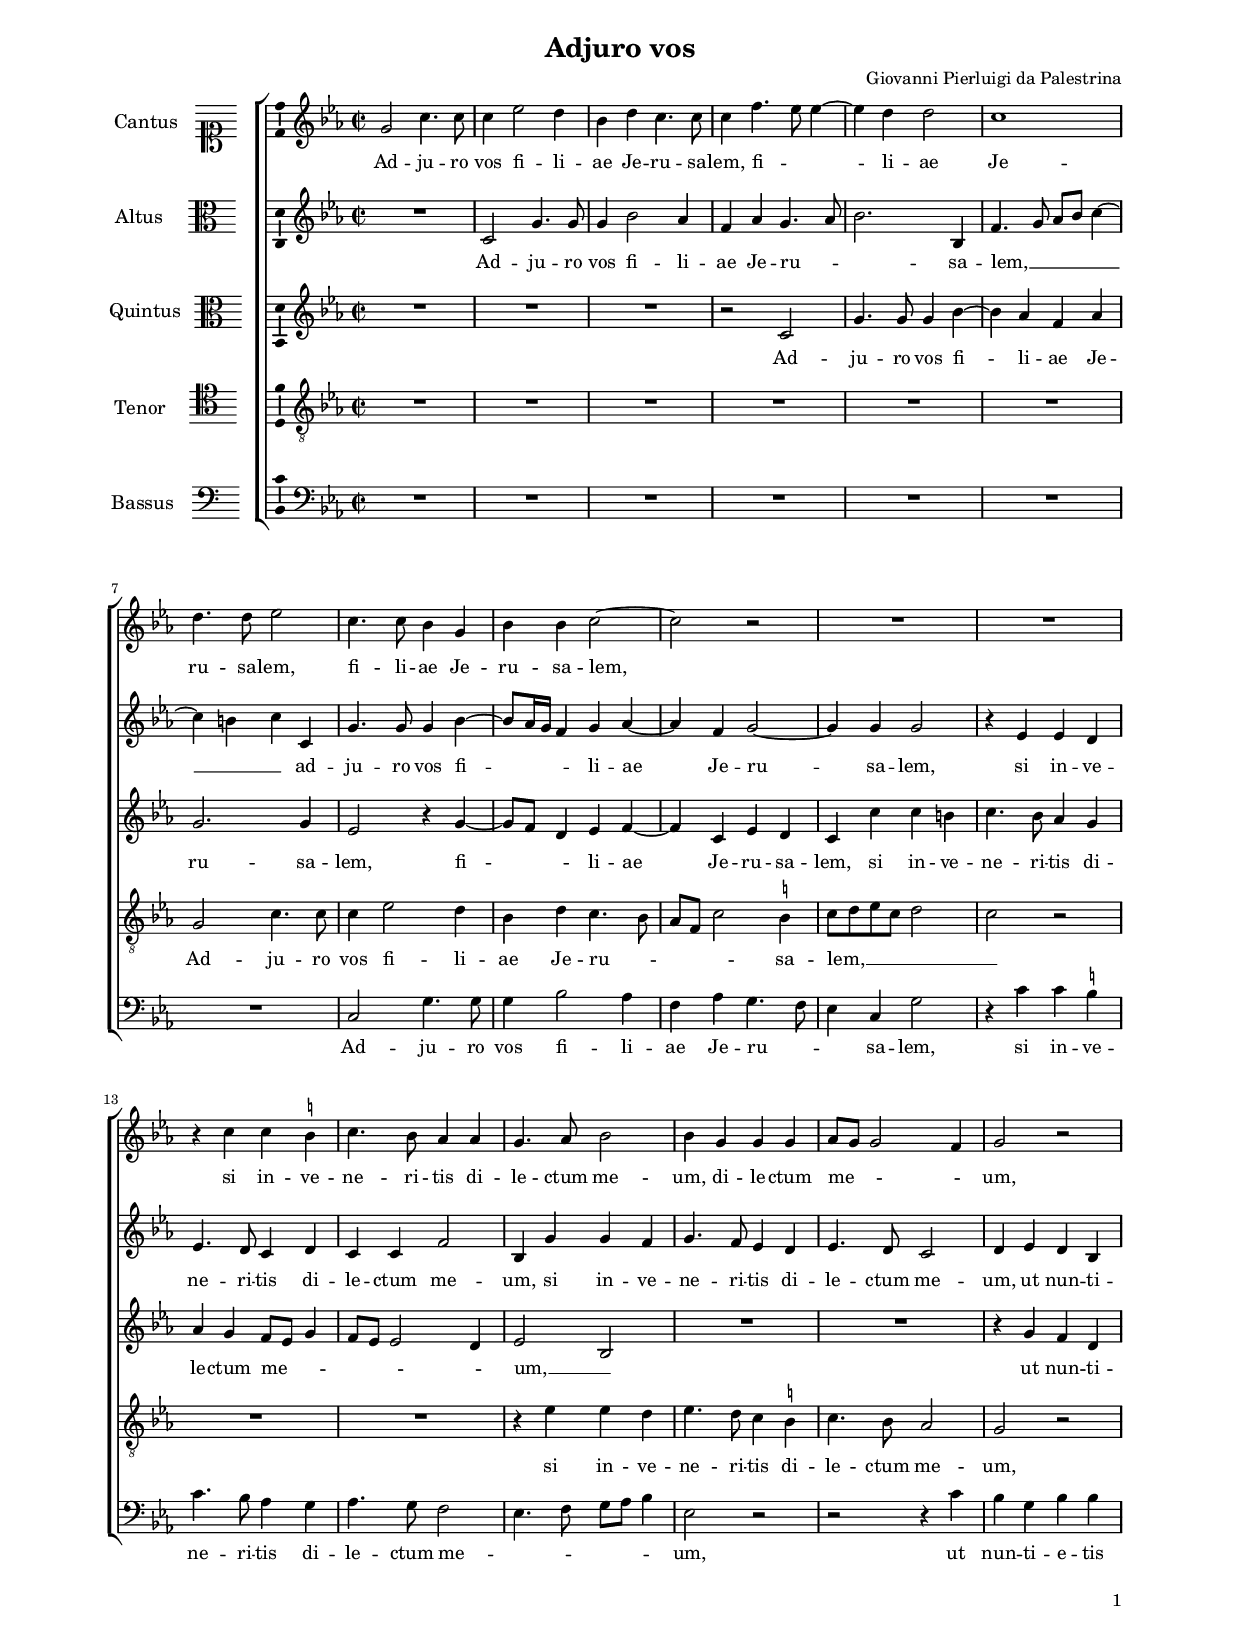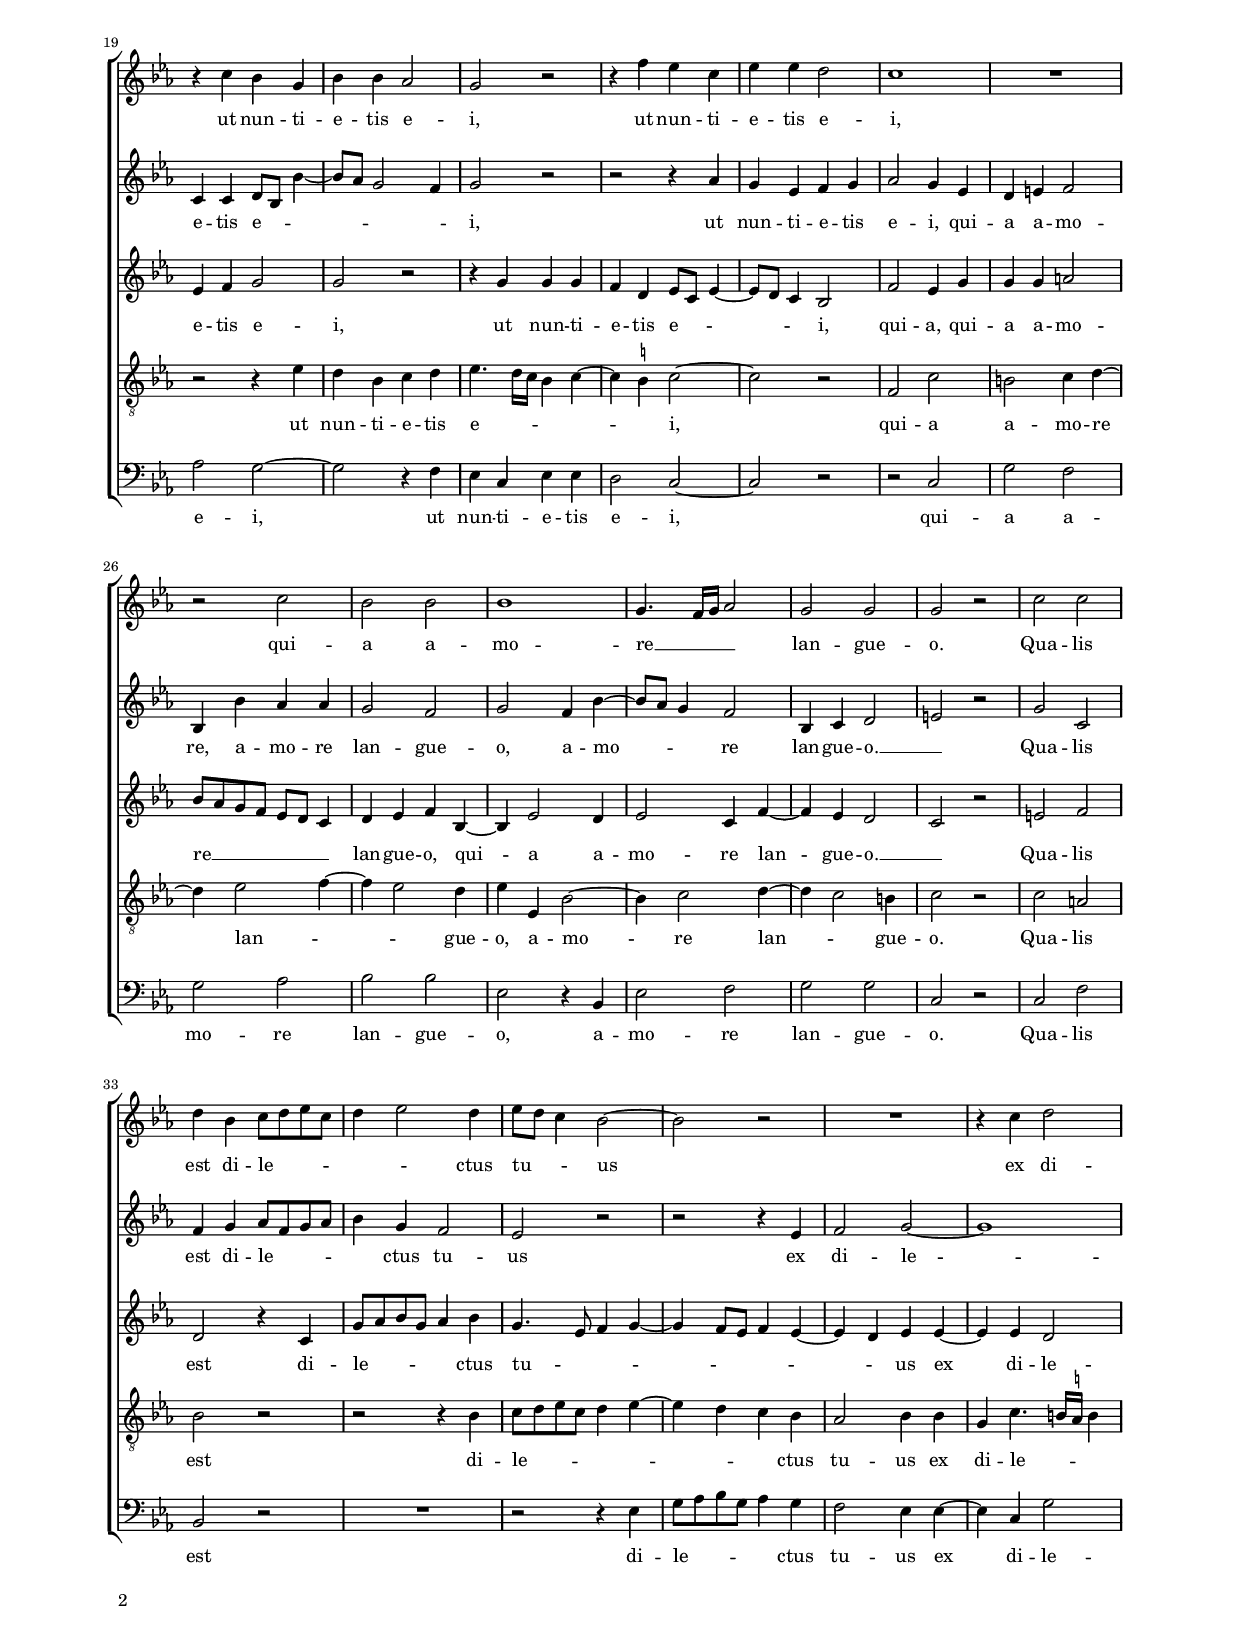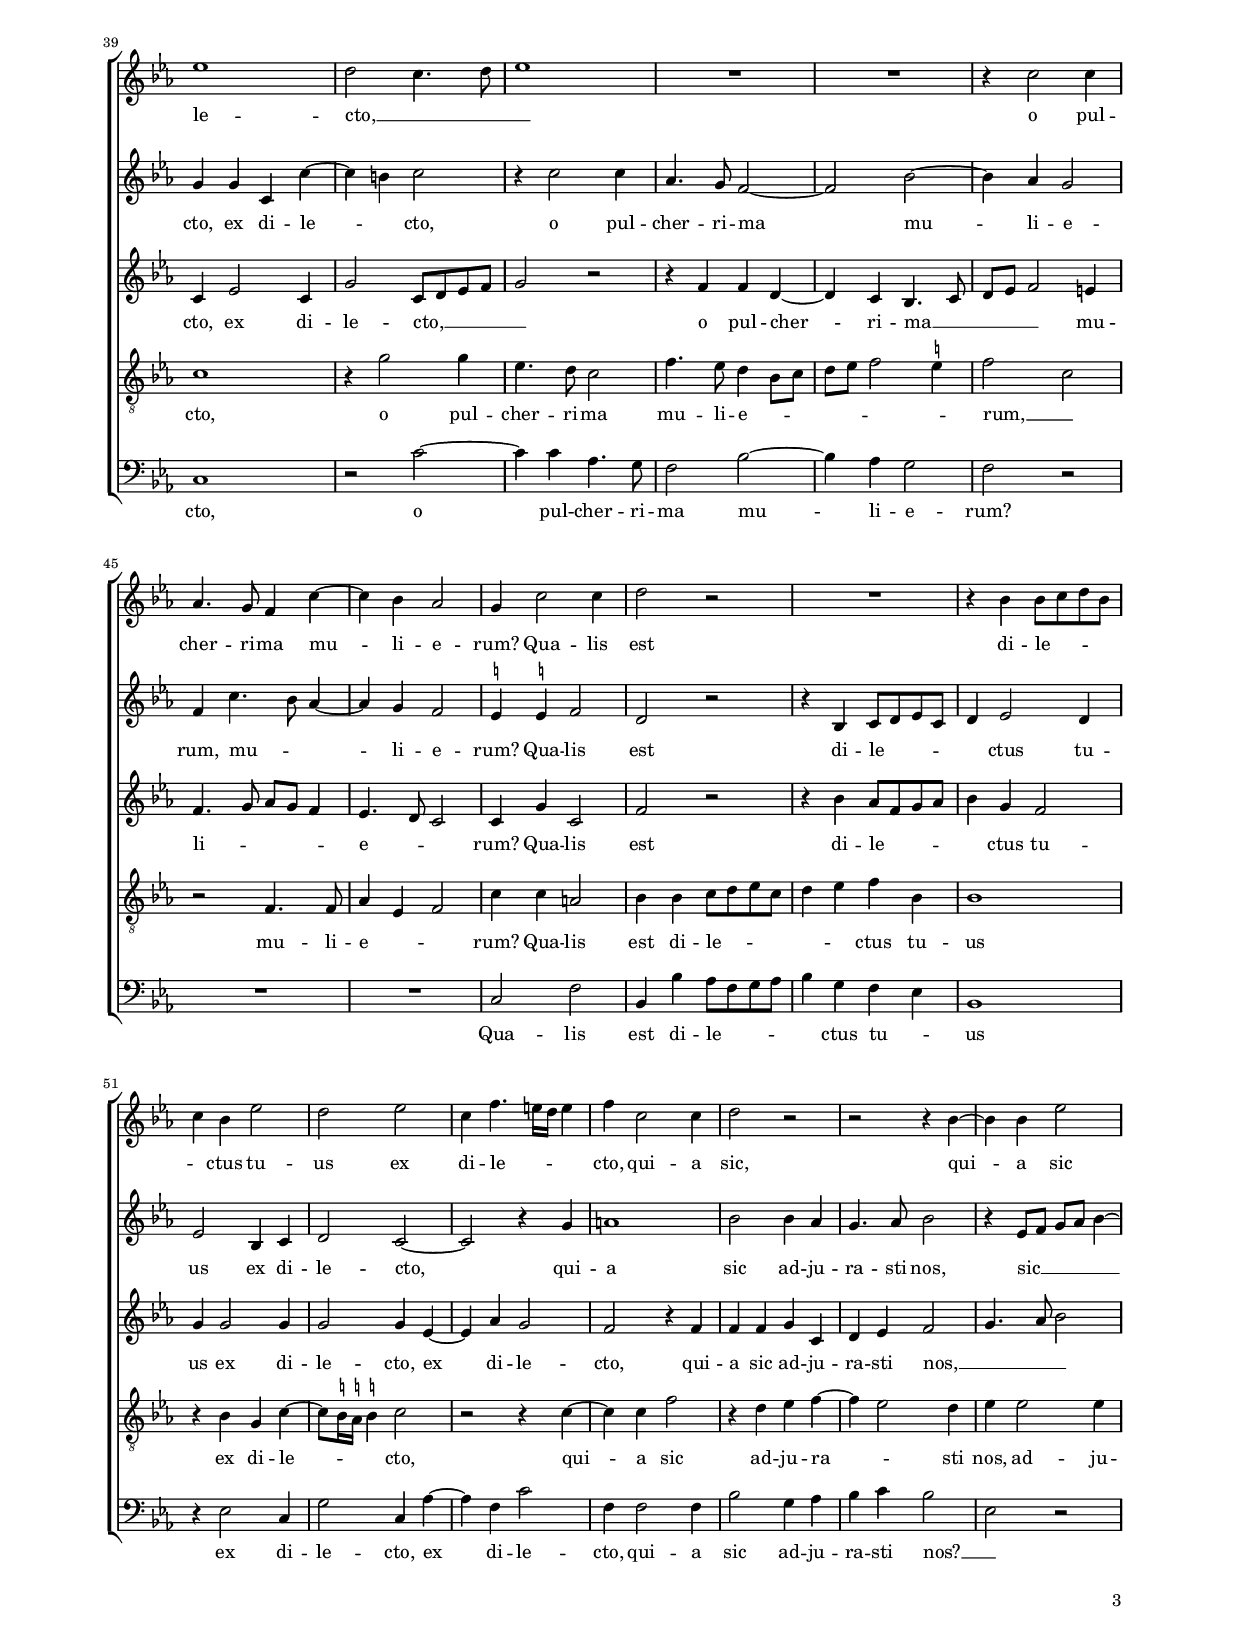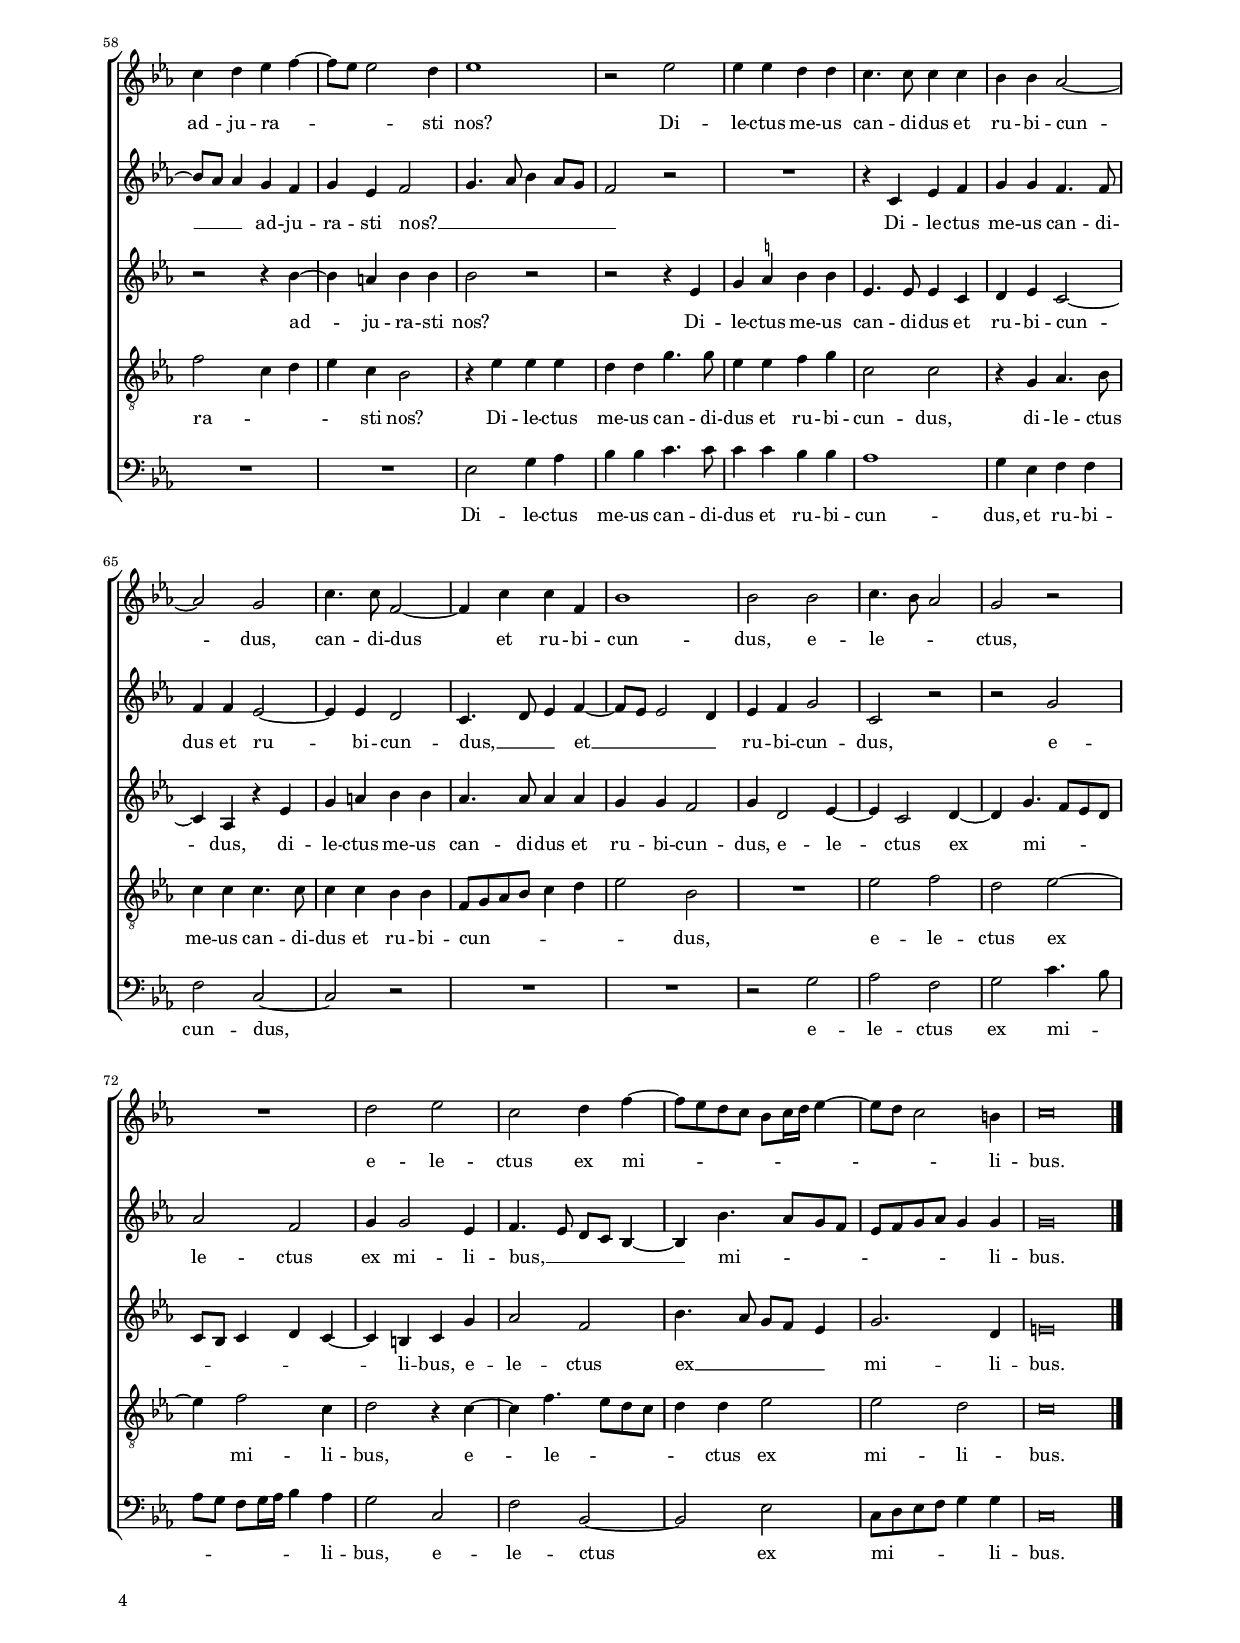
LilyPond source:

\header
{
  title="Adjuro vos"
  composer="Giovanni Pierluigi da Palestrina"
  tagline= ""
}

\version "2.24.0"
\language deutsch
#(set-global-staff-size 15)
% #(set-default-paper-size "letter")
#(ly:set-option 'point-and-click #f)


\paper
	{
	top-margin = 1.8 \cm
	bottom-margin = 1.2 \cm
	left-margin = 2 \cm
	right-margin = 2 \cm
	ragged-bottom = ##f
	ragged-last-bottom = ##f
	print-page-number = ##f
	system-system-spacing = #'((basic-distance . 16) (minimum-distance . 14) (padding . 5) (strechability . 150))
	oddFooterMarkup=\markup   \fill-line { "" \fromproperty #'page:page-number-string }
	evenFooterMarkup=\markup  \fill-line { \fromproperty #'page:page-number-string "" }
	last-bottom-spacing = #'((basic-distance . 12) (minimum-distance . 7) (padding . 4))
	systems-per-page = 3
	page-count = 4
%	min-systems-per-page = 3
	markup-system-spacing.basic-distance = #12
	}

	
global = {
	\key c \major
	\time 2/2
	\set Score.tempoHideNote = ##t
	\tempo 4 = 95
	\skip 1*76
	\set Score.measureLength = #(ly:make-moment 2/1)
	\skip 1*2 \bar "|."
	}

	ficta = { \once \set suggestAccidentals = ##t }

	forget = #(define-music-function (music) (ly:music?) #{
		\accidentalStyle forget
		$music
		\accidentalStyle default
		#})


incipitcantus = \markup { \score {
	{
	\set Staff.instrumentName = \markup { \fontsize #1 "Cantus" }
	\key c \major
	\clef soprano
	s4 \bar ""
	}
	\layout  {
	raggedright = ##t
	indent = 1.6 \cm
	line-width = 2.4\cm
	\context { \Staff \remove Time_signature_engraver }
	\override Staff.Clef.Y-extent = #'(0 . 0)
	}} \hspace #1 }

      
incipitaltus = \markup { \score {
	{
	\set Staff.instrumentName = \markup { \fontsize #1 "Altus" }
	\key c \major
	\clef alto
	s4 \bar ""
	}
	\layout  {
	raggedright = ##t
	indent = 1.6 \cm
	line-width = 2.4\cm
	\context { \Staff \remove Time_signature_engraver }
	\override Staff.Clef.Y-extent = #'(0 . 0)
	}} \hspace #1 }
      
      
incipitquintus = \markup { \score {
	{
	\set Staff.instrumentName = \markup { \fontsize #1 "Quintus" }
	\key c \major
	\clef alto
	s4 \bar ""
	}
	\layout  {
	raggedright = ##t
	indent = 1.6 \cm
	line-width = 2.4\cm
	\context { \Staff \remove Time_signature_engraver }
	\override Staff.Clef.Y-extent = #'(0 . 0)
	}} \hspace #1 }
    

incipittenor = \markup { \score {
	{
	\set Staff.instrumentName = \markup { \fontsize #1 "Tenor" }
	\key c \major
	\clef tenor
	s4 \bar ""
	}
	\layout  {
	raggedright = ##t
	indent = 1.6 \cm
	line-width = 2.4\cm
	\context { \Staff \remove Time_signature_engraver }
	\override Staff.Clef.Y-extent = #'(0 . 0)
	}} \hspace #1 }
      
      
incipitbassus = \markup { \score {
	{
	\set Staff.instrumentName = \markup { \fontsize #1 "Bassus" }
	\key c \major
	\clef bass
	s4 \bar ""
	}
	\layout  {
	raggedright = ##t
	indent = 1.6 \cm
	line-width = 2.4\cm
	\context { \Staff \remove Time_signature_engraver }
	\override Staff.Clef.Y-extent = #'(0 . 0)
	}} \hspace #1 }


cantus =  \relative c''
	{
	e,2 a4. a8
	a4 c2 h4
	g4 h a4. a8
	a4 d4. c8 c4~
%5
	c4 h h2 |
	a1
	h4. h8 c2
	a4. a8 g4 e
	g4 g a2~
%10
	a2 r |
	R1
	R1
	r4 a a \ficta gis
	a4. g8 f4 f
%15
	e4. f8 g2 |
	g4 e e e
	f8 e e2 d4
	e2 r
	r4 a g e
%20
	g4 g f2 |
	e2 r
	r4 d' c a
	c4 c h2
	a1
%25
	R1 |
	r2 a
	g2 g
	g1
	e4. d16 e f2
%30
	e2 e |
	e2 r
	a2 a
	h4 g a8 h c a
	h4 c2 h4
%35
	c8 h a4 g2~ |
	g2 r
	R1
	r4 a h2
	c1
%40
	h2 a4. h8 |
	c1
	R1
	R1
	r4 a2 a4
%45
	f4. e8 d4 a'~ |
	a4 g f2
	e4 a2 a4
	h2 r
	R1
%50
	r4 g g8 a h g |
	a4 g c2
	h2 c
	a4 d4. cis16 h cis4
	d4 a2 a4
%55
	h2 r |
	r2 r4 g~
	g4 g c2
	a4 h c d~
	d8 c c2 h4
%60
	c1 |
	r2 c
	c4 c h h
	a4. a8 a4 a
	g4 g f2~
%65
	f2 e |
	a4. a8 d,2~
	d4 a' a d,
	g1
	g2 g
%70
	a4. g8 f2 |
	e2 r
	R1
	h'2 c
	a2 h4 d~
%75
	d8 c h a g a16 h c4~ |
	c8 h a2 gis4
	a\breve |
	}


altus =  \relative c'
	{
	R1
	a2 e'4. e8
	e4 g2 f4
	d4 f e4. f8
%5
	g2. g,4 |
	d'4. e8 f g a4~
	a4 gis a a,
	e'4. e8 e4 g~
	g8 f16 e d4 e f~
%10
	f4 d e2~ |
	e4 e e2
	r4 c c h
	c4. h8 a4 h
	a4 a d2
%15
	g,4 e'4 e d |
	e4. d8 c4 h
	c4. h8 a2
	h4 c h g
	a4 a h8 g g'4~
%20
	g8 f e2 d4 |
	e2 r
	r2 r4 f
	e4 c d e
	f2 e4 c
%25
	h4 cis d2 |
	g,4 g' f f
	e2 d
	e2 d4 g~
	g8 f e4 d2
%30
	g,4 a h2 |
	cis2 r
	e2 a,
	d4 e f8 d e f
	g4 e d2
%35
	c2 r |
	r2 r4 c
	d2 e~
	e1
	e4 e a, a'~
%40
	a4 gis a2 |
	r4 a2 a4
	f4. e8 d2~
	d2 g~
	g4 f e2
%45
	d4 a'4. g8 f4~ |
	f4 e d2
	\ficta cis4 \ficta cis! d2
	h2 r
	r4 g a8 h c a
%50
	h4 c2 h4 |
	c2 g4 a
	h2 a~
	a2 r4 e'
	fis1
%55
	g2 g4 f |
	e4. f8 g2
	r4 c,8 d e f g4~
	g8 f f4 e d
	e4 c d2
%60
	e4. f8 g4 f8 e |
	d2 r
	R1
	r4 a c d
	e4 e d4. d8
%65
	d4 d c2~ |
	c4 c h2
	a4. h8 c4 d~
	d8 c c2 h4
	c4 d e2
%70
	a,2 r |
	r2 e'
	f2 d
	e4 e2 c4
	d4. c8 h a g4~
%75
	g4 g'4. f8 e d |
	c8 d e f e4 e
	e\breve |
	}


quintus =  \relative c'
	{
	R1
	R1
	R1
	r2 a
%5
	e'4. e8 e4 g~ |
	g4 f d f
	e2. e4
	c2 r4 e~
	e8 d h4 c d~
%10
	d4 a c h |
	a4 a' a gis
	a4. g8 f4 e
	f4 e d8 c e4
	d8 c c2 h4
%15
	c2 g |
	R1
	R1
	r4 e' d h
	c4 d e2
%20
	e2 r |
	r4 e e e
	d4 h c8 a c4~
	c8 h a4 g2
	d'2 c4 e
%25
	e4 e fis2 |
	g8 f e d c h a4
	h4 c d g,~
	g4 c2 h4
	c2 a4 d~
%30
	d4 c h2 |
	a2 r
	cis2 d
	h2 r4 a
	e'8 f g e f4 g
%35
	e4. c8 d4 e~ |
	e4 d8 c d4 c~
	c4 h c c~
	c4 c h2
	a4 c2 a4
%40
	e'2 a,8 h c d |
	e2 r
	r4 d d h~
	h4 a g4. a8
	h8 c d2 cis4
%45
	d4. e8 f e d4 |
	c4. h8 a2
	a4 e' a,2
	d2 r
	r4 g f8 d e f
%50
	g4 e d2 |
	e4 e2 e4
	e2 e4 c~
	c4 f e2
	d2 r4 d
%55
	d4 d e a, |
	h4 c d2
	e4. f8 g2
	r2 r4 g~
	g4 fis g g
%60
	g2 r |
	r2 r4 c,
	e4 \ficta fis g g
	c,4. c8 c4 a
	h4 c a2~
%65
	a4 f r c' |
	e4 fis g g
	f4. f8 f4 f
	e4 e d2
	e4 h2 c4~
%70
	c4 a2 h4~ |
	h4 e4. d8 c h
	a8 g a4 h a~
	a4 gis a e'
	f2 d
%75
	g4. f8 e d c4 |
	e2. h4
	cis\breve |
	}


tenor  =  \relative c'
	{
	R1
	R1
	R1
	R1
%5
	R1 |
	R1
	e,2 a4. a8
	a4 c2 h4
	g4 h a4. g8
%10
	f8 d a'2 \ficta gis4 |
	a8 h c a h2
	a2 r
	R1
	R1
%15
	r4 c c h |
	c4. h8 a4 \ficta gis4
	a4. g8 f2
	e2 r
	r2 r4 c'
%20
	h4 g a h |
	c4. h16 a g4 a~
	a4 \ficta gis a2~
	a2 r
	d,2 a'
%25
	gis2 a4 h~ |
	h4 c2 d4~
	d4 c2 h4
	c4 c, g'2~
	g4 a2 h4~
%30
	h4 a2 gis4 |
	a2 r
	a2 fis
	g2 r
	r2 r4 g
%35
	a8 h c a h4 c~ |
	c4 h a g
	f2 g4 g
	e4 a4. gis16 \ficta fis gis4
	a1
%40
	r4 e'2 e4 |
	c4. h8 a2
	d4. c8 h4 g8 a
	h8 c d2 \ficta cis4
	d2 a
%45
	r2 d,4. d8 |
	f4 c d2
	a'4 a fis2
	g4 g a8 h c a
	h4 c d g,
%50
	g1 |
	r4 g e a~
	a8 \ficta gis16 \ficta fis \ficta gis!4 a2
	r2 r4 a~
	a4 a d2
%55
	r4 h c d~ |
	d4 c2 h4
	c4 c2 c4
	d2 a4 h
	c4 a g2
%60
	r4 c c c |
	h4 h e4. e8
	c4 c d e
	a,2 a
	r4 e f4. g8
%65
	a4 a a4. a8 |
	a4 a g g
	d8 e f g a4 h
	c2 g
	R1
%70
	c2 d |
	h2 c~
	c4 d2 a4
	h2 r4 a~
	a4 d4. c8 h a
%75
	h4 h c2 |
	c2 h
	a\breve |
	}


bassus  =  \relative c
	{
	R1
	R1
	R1
	R1
%5
	R1 |
	R1
	R1
	a2 e'4. e8
	e4 g2 f4
%10
	d4 f e4. d8 |
	c4 a e'2
	r4 a a \ficta gis
	a4. g8 f4 e
	f4. e8 d2
%15
	c4. d8 e f g4 |
	c,2 r
	r2 r4 a'
	g4 e g g
	f2 e~
%20
	e2 r4 d |
	c4 a c c
	h2 a~
	a2 r
	r2 a
%25
	e'2 d |
	e2 f
	g2 g
	c,2 r4 g
	c2 d
%30
	e2 e |
	a,2 r
	a2 d
	g,2 r
	R1
%35
	r2 r4 c |
	e8 f g e f4 e
	d2 c4 c~
	c4 a e'2
	a,1
%40
	r2 a'~ |
	a4 a f4. e8
	d2 g~
	g4 f e2
	d2 r
%45
	R1 |
	R1
	a2 d
	g,4 g' f8 d e f
	g4 e d c
%50
	g1 |
	r4 c2 a4
	e'2 a,4 f'~
	f4 d a'2
	d,4 d2 d4
%55
	g2 e4 f |
	g4 a g2
	c,2 r
	R1
	R1
%60
	c2 e4 f |
	g4 g a4. a8
	a4 a g g
	f1
	e4 c d d
%65
	d2 a~ |
	a2 r
	R1
	R1
	r2 e'
%70
	f2 d |
	e2 a4. g8
	f8 e d[ e16 f] g4 f
	e2 a,
	d2 g,~
%75
	g2 c |
	a8 h c d e4 e
	a,\breve |
	}


lyricscantus = \lyricmode {
	Ad -- ju -- ro vos fi -- li -- ae Je -- ru -- sa -- lem,
	fi -- _ _ li -- ae Je -- ru -- sa -- lem,
	fi -- li -- ae Je -- ru -- sa -- lem,
	si in -- ve -- ne -- ri -- tis di -- le -- ctum me -- um,
	di -- le -- ctum me -- _ _ _ um,
	ut nun -- ti -- e -- tis e -- i,
	ut nun -- ti -- e -- tis e -- i,
	qui -- a a -- mo -- re __ _ _ _ lan -- gue -- o.
	Qua -- lis est di -- le -- _ _ _ _ _ ctus tu -- _ _ us ex di -- le -- cto, __ _ _ _
	o pul -- cher -- ri -- ma mu -- li -- e -- rum?
	Qua -- lis est di -- le -- _ _ _ _ ctus tu -- us ex di -- le -- _ _ _ cto,
	qui -- a sic,
	qui -- a sic ad -- ju -- ra -- _ _ _ sti nos?
	Di -- le -- ctus me -- us can -- di -- dus et ru -- bi -- cun -- dus,
	can -- di -- dus et ru -- bi -- cun -- dus,
	e -- le -- _ _ ctus,
	e -- le -- ctus ex mi -- _ _ _ _ _ _ _ _ _ li -- bus.
	}


lyricsaltus = \lyricmode {
	Ad -- ju -- ro vos fi -- li -- ae Je -- ru -- _ _ sa -- lem, __ _ _ _ _ _ _
	ad -- ju -- ro vos fi -- _ _ _ li -- ae Je -- ru -- sa -- lem,
	si in -- ve -- ne -- ri -- tis di -- le -- ctum me -- um,
	si in -- ve -- ne -- ri -- tis di -- le -- ctum me -- um,
	ut nun -- ti -- e -- tis e -- _ _ _ _ _ i,
	ut nun -- ti -- e -- tis e -- i,
	qui -- a a -- mo -- re,
	a -- mo -- re lan -- gue -- o,
	a -- mo -- _ _ re lan -- gue -- o. __ _
	Qua -- lis est di -- le -- _ _ _ _ ctus tu -- us ex di -- le -- cto,
	ex di -- le -- _ cto,
	o pul -- cher -- ri -- ma mu -- li -- e -- rum,
	mu -- _ _ li -- e -- rum?
	Qua -- lis est di -- le -- _ _ _ _ ctus tu -- us ex di -- le -- cto,
	qui -- a sic ad -- ju -- ra -- sti nos,
	sic __ _ _ _ _ _ _ ad -- ju -- ra -- sti nos? __ _ _ _ _ _ _
	Di -- le -- ctus me -- us can -- di -- dus et ru -- bi -- cun -- dus, __ _ _
	et __ _ _ _ ru -- bi -- cun -- dus,
	e -- le -- ctus ex mi -- li -- bus, __ _ _ _ _
	mi -- _ _ _ _ _ _ _ _ li -- bus.
	}


lyricsquintus = \lyricmode {
	Ad -- ju -- ro vos fi -- li -- ae Je -- ru -- sa -- lem,
	fi -- _ _ li -- ae Je -- ru -- sa -- lem,
	si in -- ve -- ne -- ri -- tis di -- le -- ctum me -- _ _ _ _ _ _ um, __ _
	ut nun -- ti -- e -- tis e -- i,
	ut nun -- ti -- e -- tis e -- _ _ _ _ i,
	qui -- a,
	qui -- a a -- mo -- re __ _ _ _ _ _ _ lan -- gue -- o,
	qui -- a a -- mo -- re lan -- gue -- o. __ _
	Qua -- lis est di -- le -- _ _ _ _ ctus tu -- _ _ _ _ _ _ _ _ us ex di -- le -- cto,
	ex di -- le -- cto, __ _ _ _ _
	o pul -- cher -- ri -- ma __ _ _ _ _ mu -- li -- _ _ _ _ e -- _ _ rum?
	Qua -- lis est di -- le -- _ _ _ _ ctus tu -- us ex di -- le -- cto,
	ex di -- le -- cto,
	qui -- a sic ad -- ju -- ra -- sti nos, __ _ _ _
	ad -- ju -- ra -- sti nos?
	Di -- le -- ctus me -- us can -- di -- dus et ru -- bi -- cun -- dus,
	di -- le -- ctus me -- us can -- di -- dus et ru -- bi -- cun -- dus,
	e -- le -- ctus ex mi -- _ _ _ _ _ _ _ _ li -- bus,
	e -- le -- ctus ex __ _ _ _ _ mi -- li -- bus.
	}


lyricstenor = \lyricmode {
	Ad -- ju -- ro vos fi -- li -- ae Je -- ru -- _ _ _ _ sa -- lem, __ _ _ _ _ _
	si in -- ve -- ne -- ri -- tis di -- le -- ctum me -- um,
	ut nun -- ti -- e -- tis e -- _ _ _ _ _ i,
	qui -- a a -- mo -- re lan -- _ _ gue -- o,
	a -- mo -- re lan -- _ gue -- o.
	Qua -- lis est di -- le -- _ _ _ _ _ _ _ ctus tu -- us ex di -- le -- _ _ _ cto,
	o pul -- cher -- ri -- ma mu -- li -- e -- _ _ _ _ _ _ rum, __ _
	mu -- li -- e -- _ _ rum?
	Qua -- lis est di -- le -- _ _ _ _ _ ctus tu -- us ex di -- le -- _ _ _ cto,
	qui -- a sic ad -- ju -- ra -- _ sti nos,
	ad -- ju -- ra -- _ _ _ sti nos?
	Di -- le -- ctus me -- us can -- di -- dus et ru -- bi -- cun -- dus,
	di -- le -- ctus me -- us can -- di -- dus et ru -- bi -- cun -- _ _ _ _ _ _ dus,
	e -- le -- ctus ex mi -- li -- bus,
	e -- le -- _ _ _ _ ctus ex mi -- li -- bus.
	}


lyricsbassus = \lyricmode {
	Ad -- ju -- ro vos fi -- li -- ae Je -- ru -- _ _ sa -- lem,
	si in -- ve -- ne -- ri -- tis di -- le -- ctum me -- _ _ _ _ _ um,
	ut nun -- ti -- e -- tis e -- i,
	ut nun -- ti -- e -- tis e -- i,
	qui -- a a -- mo -- re lan -- gue -- o,
	a -- mo -- re lan -- gue -- o.
	Qua -- lis est di -- le -- _ _ _ _ ctus tu -- us ex di -- le -- cto,
	o pul -- cher -- ri -- ma mu -- li -- e -- rum?
	Qua -- lis est di -- le -- _ _ _ _ ctus tu -- _ us ex di -- le -- cto,
	ex di -- le -- cto,
	qui -- a sic ad -- ju -- ra -- sti nos? __ _
	Di -- le -- ctus me -- us can -- di -- dus et ru -- bi -- cun -- dus,
	et ru -- bi -- cun -- dus,
	e -- le -- ctus ex mi -- _ _ _ _ _ _ _ li -- bus,
	e -- le -- ctus ex mi -- _ _ _ _ li -- bus.
	}


\score
{  
    \transpose c es {
	\new ChoirStaff \with { \override StaffGrouper.staff-staff-spacing.basic-distance = #13 }
	<<

	\new Staff << \global
	\new Voice="v1" {
		\set Staff.instrumentName=\incipitcantus
%		\set Staff.instrumentName= "S"
		\set Staff.midiInstrument = "reed organ"
		\clef violin
		\cantus }
	\new Lyrics \lyricsto "v1" {\lyricscantus }
	>>


	\new Staff << \global
	\new Voice="v2" {
		\set Staff.instrumentName=\incipitaltus
%		\set Staff.instrumentName= "A"
		\set Staff.midiInstrument = "reed organ"
		\clef violin % "G_8"
		\altus}
	\new Lyrics \lyricsto "v2" {\lyricsaltus }
	>>


	\new Staff << \global
	\new Voice="v5" {
		\set Staff.instrumentName=\incipitquintus
%		\set Staff.instrumentName= "Q"
		\set Staff.midiInstrument = "reed organ"
		\clef violin % "G_8"
		\quintus}
	\new Lyrics \lyricsto "v5" {\lyricsquintus }
	>>

	\new Staff << \global
	\new Voice="v3" {
		\set Staff.instrumentName=\incipittenor
%		\set Staff.instrumentName= "T"
		\set Staff.midiInstrument = "reed organ"
		\clef "G_8"
		\tenor }
	\new Lyrics \lyricsto "v3" {\lyricstenor }
	>>


	\new Staff << \global
	\new Voice="v4" {
		\set Staff.instrumentName=\incipitbassus
%		\set Staff.instrumentName= "B"
		\set Staff.midiInstrument = "reed organ"
		\clef bass 
		\bassus }
	\new Lyrics \lyricsto "v4" {\lyricsbassus}
	>>

	>>
	} % transpose

	\layout
	{
	indent = 2.5\cm
	\context { \Lyrics \override VerticalAxisGroup.nonstaff-relatedstaff-spacing.padding = #1.3 }
	\context { \Staff \override TimeSignature.break-visibility = #end-of-line-invisible }
	\context { \Staff \consists Ambitus_engraver }
	\context { \Score \override BarNumber.padding = #2 }
	\context { \Voice \override NoteHead.style = #'baroque }
	}

\midi
	{
	
	}

}


% EOF
